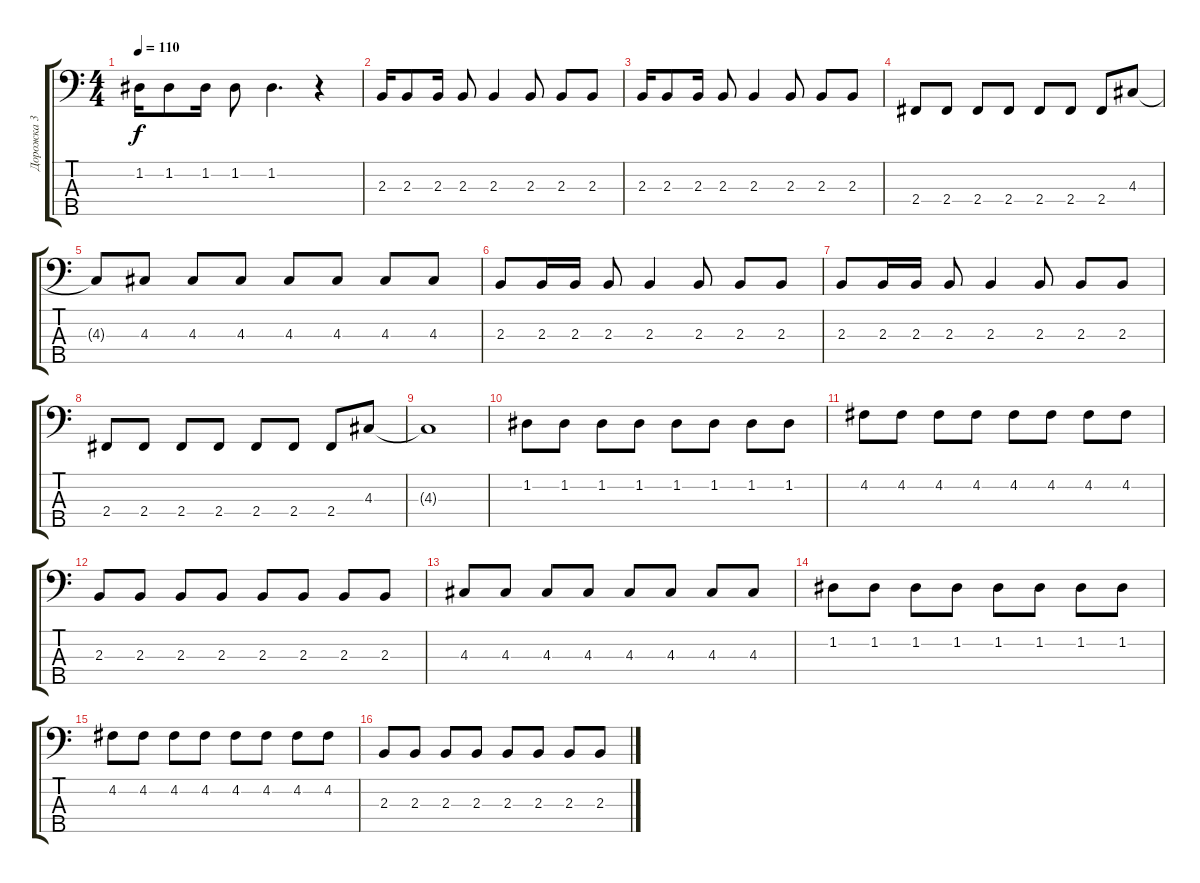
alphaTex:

\track ("Дорожка 3" "Дорожка 3") {instrument fretlessbass}
\staff {score tabs}
\tuning (G2 D2 A1 E1 B0) {hide}
\ts (4 4)
\tempo 110
\clef f4
\ks c
1.2.16{dy f} 1.2.8 1.2.16 1.2.8 1.2.4{d} r.4 |
2.3.16 2.3.8 2.3.16 2.3.8 2.3.4 2.3.8 2.3.8 2.3.8 |
2.3.16 2.3.8 2.3.16 2.3.8 2.3.4 2.3.8 2.3.8 2.3.8 |
2.4.8 2.4.8 2.4.8 2.4.8 2.4.8 2.4.8 2.4.8 4.3.8 |
4.3{t}.8 4.3.8 4.3.8 4.3.8 4.3.8 4.3.8 4.3.8 4.3.8 |
2.3.8 2.3.16 2.3.16 2.3.8 2.3.4 2.3.8 2.3.8 2.3.8 |
2.3.8 2.3.16 2.3.16 2.3.8 2.3.4 2.3.8 2.3.8 2.3.8 |
2.4.8 2.4.8 2.4.8 2.4.8 2.4.8 2.4.8 2.4.8 4.3.8 |
4.3{t}.1 |
1.2.8 1.2.8 1.2.8 1.2.8 1.2.8 1.2.8 1.2.8 1.2.8 |
4.2.8 4.2.8 4.2.8 4.2.8 4.2.8 4.2.8 4.2.8 4.2.8 |
2.3.8 2.3.8 2.3.8 2.3.8 2.3.8 2.3.8 2.3.8 2.3.8 |
4.3.8 4.3.8 4.3.8 4.3.8 4.3.8 4.3.8 4.3.8 4.3.8 |
1.2.8 1.2.8 1.2.8 1.2.8 1.2.8 1.2.8 1.2.8 1.2.8 |
4.2.8 4.2.8 4.2.8 4.2.8 4.2.8 4.2.8 4.2.8 4.2.8 |
2.3.8 2.3.8 2.3.8 2.3.8 2.3.8 2.3.8 2.3.8 2.3.8
